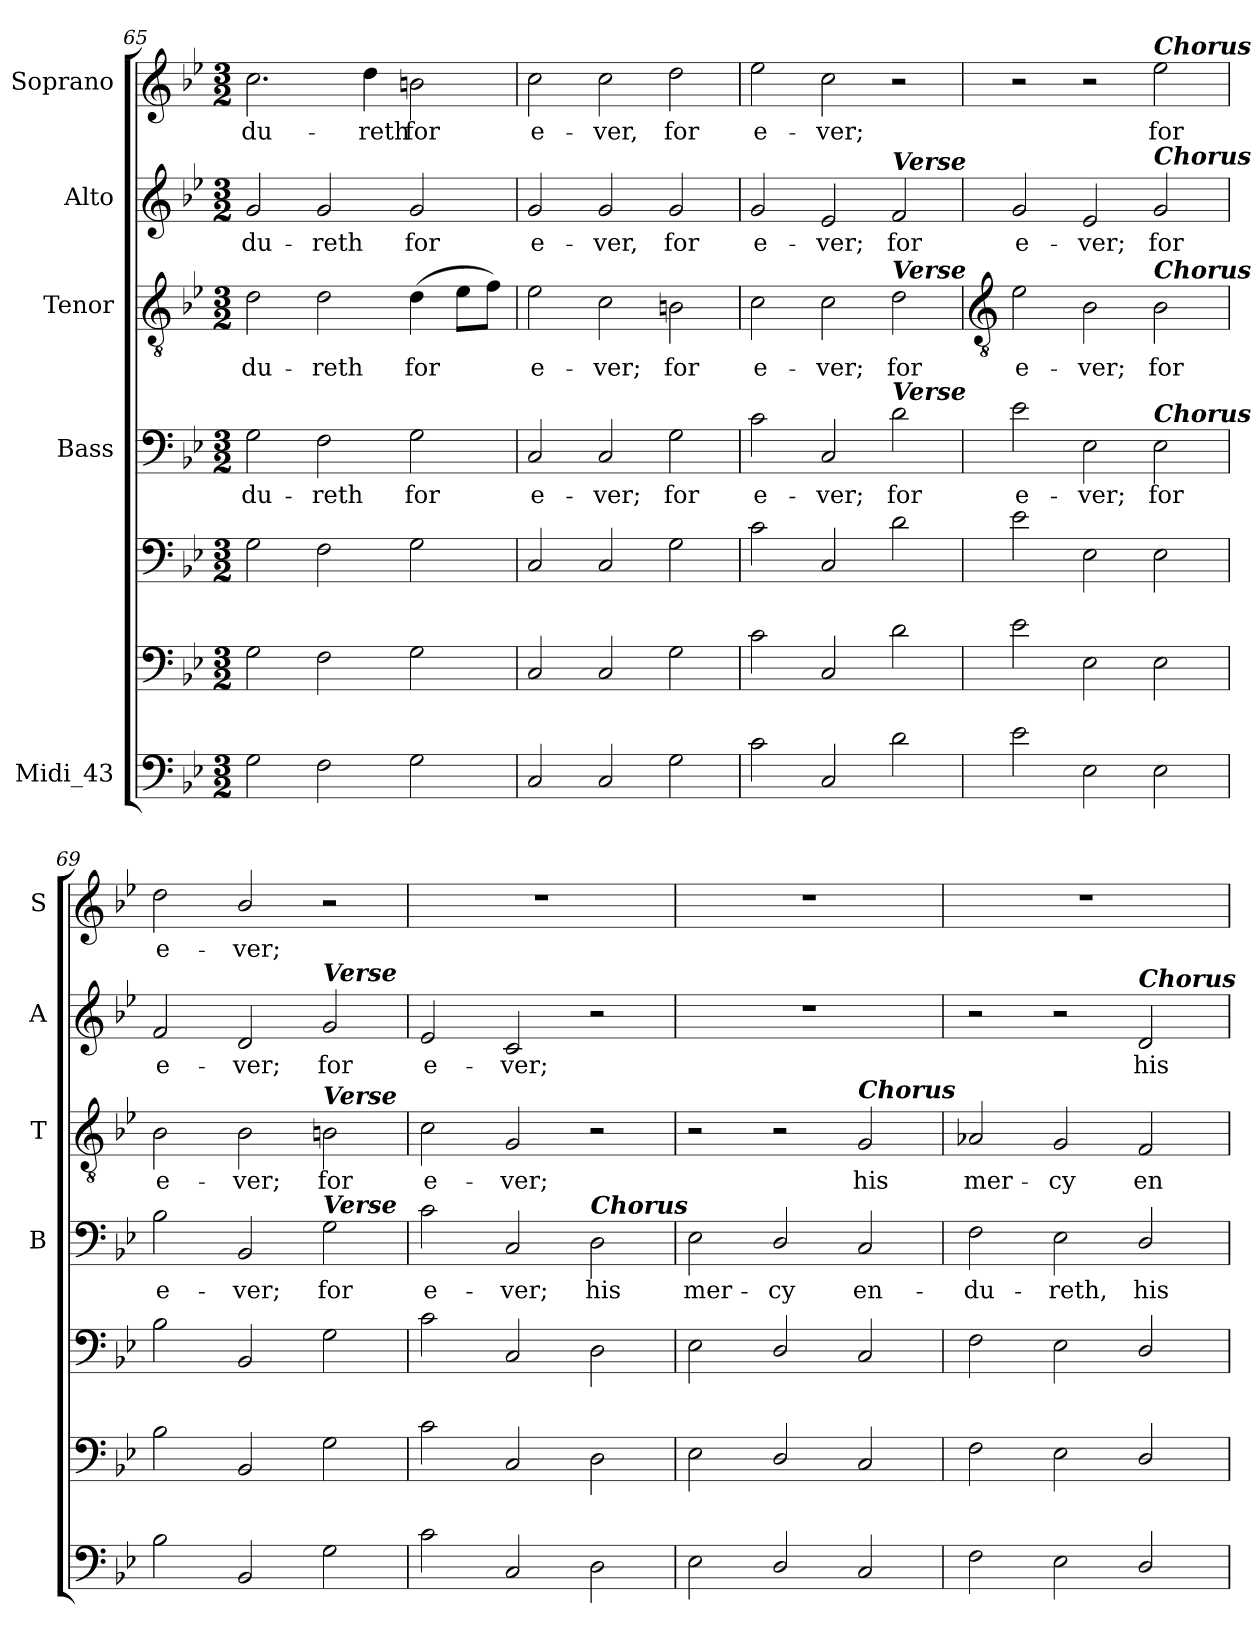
**kern	**kern	**kern	**kern	**text	**kern	**text	**kern	**text	**kern	**text
*part5	*part5	*part5	*part4	*part4	*part3	*part3	*part2	*part2	*part1	*part1
*staff7	*staff6	*staff5	*staff4	*staff4	*staff3	*staff3	*staff2	*staff2	*staff1	*staff1
*I"Midi_43	*	*	*I"Bass	*	*I"Tenor	*	*I"Alto	*	*I"Soprano	*
*	*	*	*I'B	*	*I'T	*	*I'A	*	*I'S	*
*	*	*clefF4	*clefF4	*	*clefGv2	*	*clefG2	*	*clefG2	*
*k[b-e-]	*k[b-e-]	*k[b-e-]	*k[b-e-]	*	*k[b-e-]	*	*k[b-e-]	*	*k[b-e-]	*
*B-:	*B-:	*B-:	*B-:	*	*B-:	*	*B-:	*	*B-:	*
*M3/2	*M3/2	*M3/2	*M3/2	*	*M3/2	*	*M3/2	*	*M3/2	*
=65	=65	=65	=65	=65	=65	=65	=65	=65	=65	=65
!	!	!	!	!LO:LY:b	!	!LO:LY:b	!	!LO:LY:b	!	!LO:LY:b
2G	2G	2G	2G	-du-	2d	-du-	2g	-du-	2.cc	-du-
!	!	!	!	!LO:LY:b	!	!LO:LY:b	!	!LO:LY:b	!	!
2F	2F	2F	2F	-reth	2d	-reth	2g	-reth	.	.
!	!	!	!	!	!	!	!	!	!	!LO:LY:b
.	.	.	.	.	.	.	.	.	4dd	-reth
!	!	!	!	!LO:LY:b	!	!LO:LY:b	!	!LO:LY:b	!	!LO:LY:b
2G	2G	2G	2G	for	(>4d	for	2g	for	2bn	for
.	.	.	.	.	8e-L	.	.	.	.	.
.	.	.	.	.	8fJ)	.	.	.	.	.
=66	=66	=66	=66	=66	=66	=66	=66	=66	=66	=66
!	!	!	!	!LO:LY:b	!	!LO:LY:b	!	!LO:LY:b	!	!LO:LY:b
2C	2C	2C	2C	e-	2e-	e-	2g	e-	2cc	e-
!	!	!	!	!LO:LY:b	!	!LO:LY:b	!	!LO:LY:b	!	!LO:LY:b
2C	2C	2C	2C	-ver;	2c	-ver;	2g	-ver,	2cc	-ver,
!	!	!	!	!LO:LY:b	!	!LO:LY:b	!	!LO:LY:b	!	!LO:LY:b
2G	2G	2G	2G	for	2Bn	for	2g	for	2dd	for
=67	=67	=67	=67	=67	=67	=67	=67	=67	=67	=67
!	!	!	!	!LO:LY:b	!	!LO:LY:b	!	!LO:LY:b	!	!LO:LY:b
2c	2c	2c	2c	e-	2c	e-	2g	e-	2ee-	e-
!	!	!	!	!LO:LY:b	!	!LO:LY:b	!	!LO:LY:b	!	!LO:LY:b
2C	2C	2C	2C	-ver;	2c	-ver;	2e-	-ver;	2cc	-ver;
!	!	!	!	!	!	!	!LO:TX:a:Bi:t=Verse	!	!	!
!	!	!	!	!	!LO:TX:a:Bi:t=Verse	!	!	!	!	!
!	!	!	!LO:TX:a:Bi:t=Verse	!	!	!	!	!	!	!
!	!	!	!	!LO:LY:b	!	!LO:LY:b	!	!LO:LY:b	!	!
2d	2d	2d	2d	for	2d	for	2f	for	2r	.
!!LO:LB:g=z
=68	=68	=68	=68	=68	=68	=68	=68	=68	=68	=68
*	*	*	*	*	*clefGv2	*	*	*	*	*
!	!	!	!	!LO:LY:b	!	!LO:LY:b	!	!LO:LY:b	!	!
2e-	2e-	2e-	2e-	e-	2e-	e-	2g	e-	2r	.
!	!	!	!	!LO:LY:b	!	!LO:LY:b	!	!LO:LY:b	!	!
2E-	2E-	2E-	2E-	-ver;	2B-	-ver;	2e-	-ver;	2r	.
!	!	!	!	!	!	!	!	!	!LO:TX:a:Bi:t=Chorus	!
!	!	!	!	!	!	!	!LO:TX:a:Bi:t=Chorus	!	!	!
!	!	!	!	!	!LO:TX:a:Bi:t=Chorus	!	!	!	!	!
!	!	!	!LO:TX:a:Bi:t=Chorus	!	!	!	!	!	!	!
!	!	!	!	!LO:LY:b	!	!LO:LY:b	!	!LO:LY:b	!	!LO:LY:b
2E-	2E-	2E-	2E-	for	2B-	for	2g	for	2ee-	for
=69	=69	=69	=69	=69	=69	=69	=69	=69	=69	=69
!	!	!	!	!LO:LY:b	!	!LO:LY:b	!	!LO:LY:b	!	!LO:LY:b
2B-	2B-	2B-	2B-	e-	2B-	e-	2f	e-	2dd	e-
!	!	!	!	!LO:LY:b	!	!LO:LY:b	!	!LO:LY:b	!	!LO:LY:b
2BB-	2BB-	2BB-	2BB-	-ver;	2B-	-ver;	2d	-ver;	2b-/	-ver;
!	!	!	!	!	!	!	!LO:TX:a:Bi:t=Verse	!	!	!
!	!	!	!	!	!LO:TX:a:Bi:t=Verse	!	!	!	!	!
!	!	!	!LO:TX:a:Bi:t=Verse	!	!	!	!	!	!	!
!	!	!	!	!LO:LY:b	!	!LO:LY:b	!	!LO:LY:b	!	!
2G	2G	2G	2G	for	2Bn	for	2g	for	2r	.
=70	=70	=70	=70	=70	=70	=70	=70	=70	=70	=70
!	!	!	!	!LO:LY:b	!	!LO:LY:b	!	!LO:LY:b	!LO:N:vis=1	!
2c	2c	2c	2c	e-	2c	e-	2e-	e-	1.r	.
!	!	!	!	!LO:LY:b	!	!LO:LY:b	!	!LO:LY:b	!	!
2C	2C	2C	2C	-ver;	2G	-ver;	2c	-ver;	.	.
!	!	!	!LO:TX:a:Bi:t=Chorus	!	!	!	!	!	!	!
!	!	!	!	!LO:LY:b	!	!	!	!	!	!
2D	2D	2D	2D	his	2r	.	2r	.	.	.
=71	=71	=71	=71	=71	=71	=71	=71	=71	=71	=71
!	!	!	!	!LO:LY:b	!	!	!LO:N:vis=1	!	!LO:N:vis=1	!
2E-	2E-	2E-	2E-	mer-	2r	.	1.r	.	1.r	.
!	!	!	!	!LO:LY:b	!	!	!	!	!	!
2D/	2D/	2D/	2D/	-cy	2r	.	.	.	.	.
!	!	!	!	!	!LO:TX:a:Bi:t=Chorus	!	!	!	!	!
!	!	!	!	!LO:LY:b	!	!LO:LY:b	!	!	!	!
2C	2C	2C	2C	en-	2G	his	.	.	.	.
=72	=72	=72	=72	=72	=72	=72	=72	=72	=72	=72
!	!	!	!	!LO:LY:b	!	!LO:LY:b	!	!	!LO:N:vis=1	!
2F	2F	2F	2F	-du-	2A-X	mer-	2r	.	1.r	.
!	!	!	!	!LO:LY:b	!	!LO:LY:b	!	!	!	!
2E-	2E-	2E-	2E-	-reth,	2G	-cy	2r	.	.	.
!	!	!	!	!	!	!	!LO:TX:a:Bi:t=Chorus	!	!	!
!	!	!	!	!LO:LY:b	!	!LO:LY:b	!	!LO:LY:b	!	!
2D/	2D/	2D/	2D/	his	2F	en-	2d	his	.	.
=	=	=	=	=	=	=	=	=	=	=
*-	*-	*-	*-	*-	*-	*-	*-	*-	*-	*-
